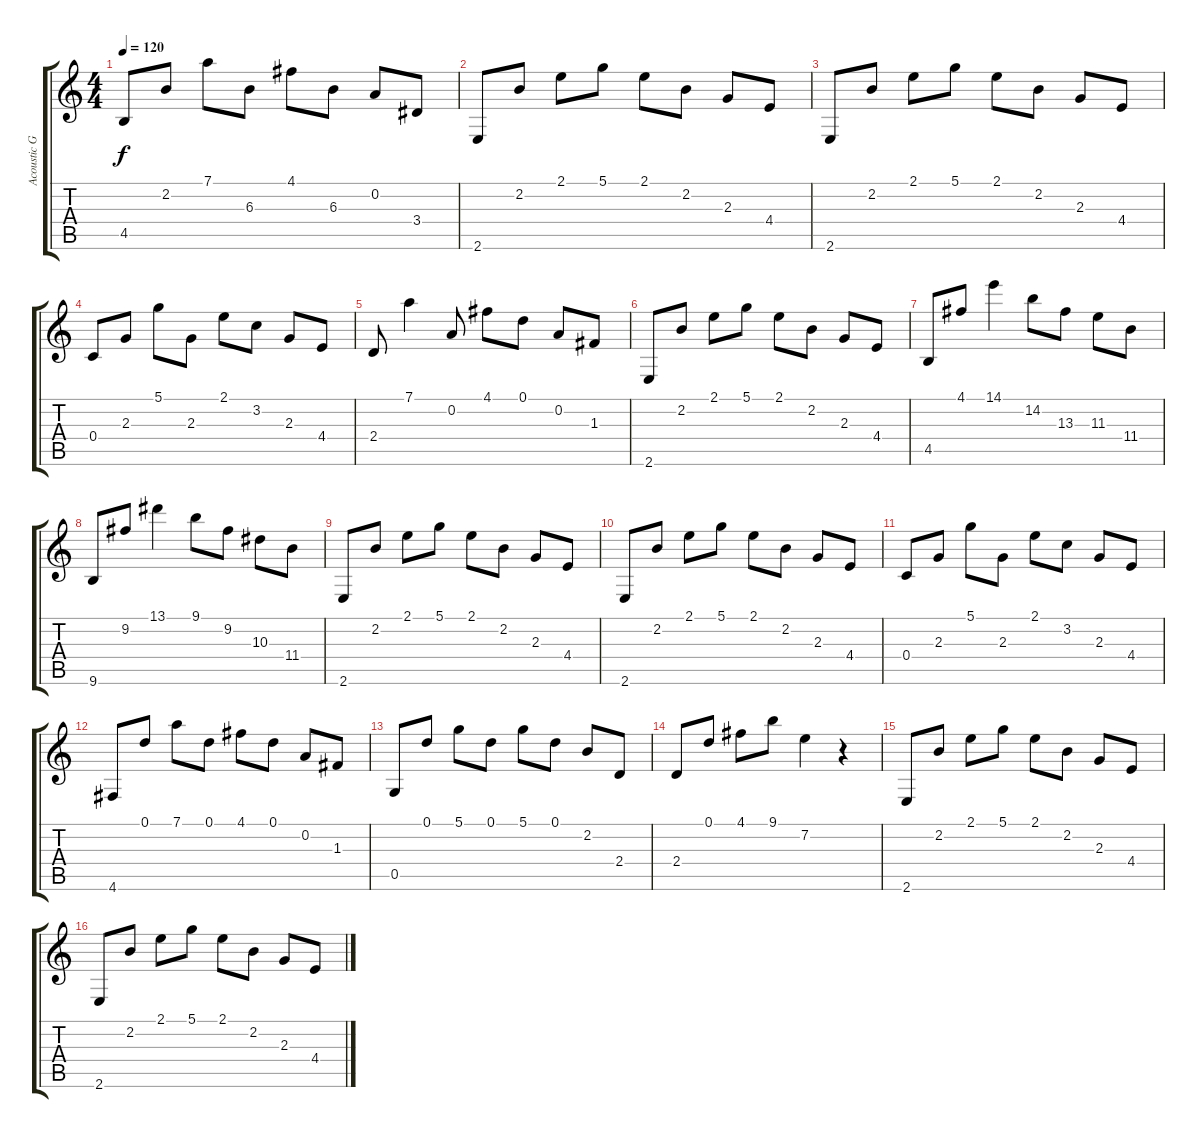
\track ("Acoustic Guitar 1" "Acoustic G") {instrument acousticguitarsteel}
\staff {score tabs}
\tuning (D4 A3 F3 C3 G2 D2) {hide}
\ts (4 4)
\tempo 120
\clef g2
\ks c
4.5.8{dy f} 2.2.8 7.1.8 6.3.8 4.1.8 6.3.8 0.2.8 3.4.8 |
2.6.8 2.2.8 2.1.8 5.1.8 2.1.8 2.2.8 2.3.8 4.4.8 |
2.6.8 2.2.8 2.1.8 5.1.8 2.1.8 2.2.8 2.3.8 4.4.8 |
0.4.8 2.3.8 5.1.8 2.3.8 2.1.8 3.2.8 2.3.8 4.4.8 |
2.4.8 7.1.4 0.2.8 4.1.8 0.1.8 0.2.8 1.3.8 |
2.6.8 2.2.8 2.1.8 5.1.8 2.1.8 2.2.8 2.3.8 4.4.8 |
4.5.8 4.1.8 14.1.4 14.2.8 13.3.8 11.3.8 11.4.8 |
9.6.8 9.2.8 13.1.4 9.1.8 9.2.8 10.3.8 11.4.8 |
2.6.8 2.2.8 2.1.8 5.1.8 2.1.8 2.2.8 2.3.8 4.4.8 |
2.6.8 2.2.8 2.1.8 5.1.8 2.1.8 2.2.8 2.3.8 4.4.8 |
0.4.8 2.3.8 5.1.8 2.3.8 2.1.8 3.2.8 2.3.8 4.4.8 |
4.6.8 0.1.8 7.1.8 0.1.8 4.1.8 0.1.8 0.2.8 1.3.8 |
0.5.8 0.1.8 5.1.8 0.1.8 5.1.8 0.1.8 2.2.8 2.4.8 |
2.4.8 0.1.8 4.1.8 9.1.8 7.2.4 r.4 |
2.6.8 2.2.8 2.1.8 5.1.8 2.1.8 2.2.8 2.3.8 4.4.8 |
2.6.8 2.2.8 2.1.8 5.1.8 2.1.8 2.2.8 2.3.8 4.4.8
